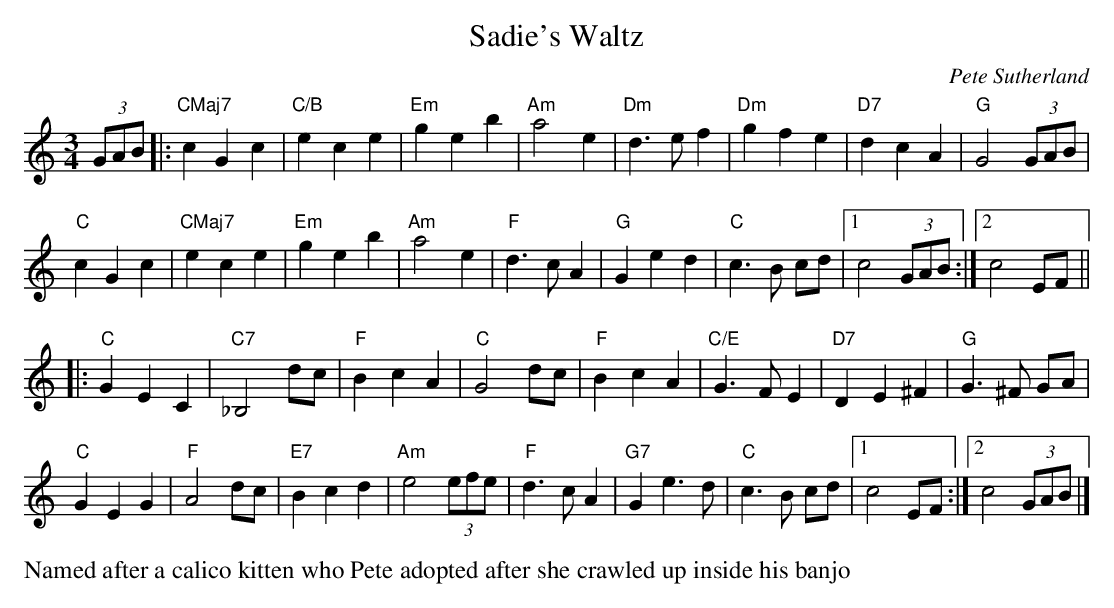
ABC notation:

X:1
T:Sadie's Waltz
C:Pete Sutherland
M:3/4
L:1/8
K:C
(3GAB|:"CMaj7"c2 G2 c2|"C/B"e2 c2 e2|"Em"g2 e2 b2|"Am"a4 e2| \
"Dm"d3 e f2|"Dm"g2 f2 e2|"D7"d2 c2 A2|"G"G4 (3GAB|
"C"c2 G2 c2|"CMaj7"e2 c2 e2|"Em"g2 e2 b2|"Am"a4 e2|\
"F"d3 c A2|"G"G2 e2 d2|"C"c3 B cd|1c4(3GAB:|2c4EF||
|:"C"G2 E2 C2|"C7"_B,4 dc|"F"B2 c2 A2|"C"G4 dc|\
"F"B2 c2 A2|"C/E"G3 FE2|"D7"D2 E2 ^F2|"G"G3 ^F GA|
"C"G2 E2 G2|"F"A4 dc|"E7"B2 c2 d2|"Am"e4 (3efe|\
"F"d3 c A2|"G7"G2 e3 d|"C"c3 B cd|1c4EF:|2c4 (3GAB|]
